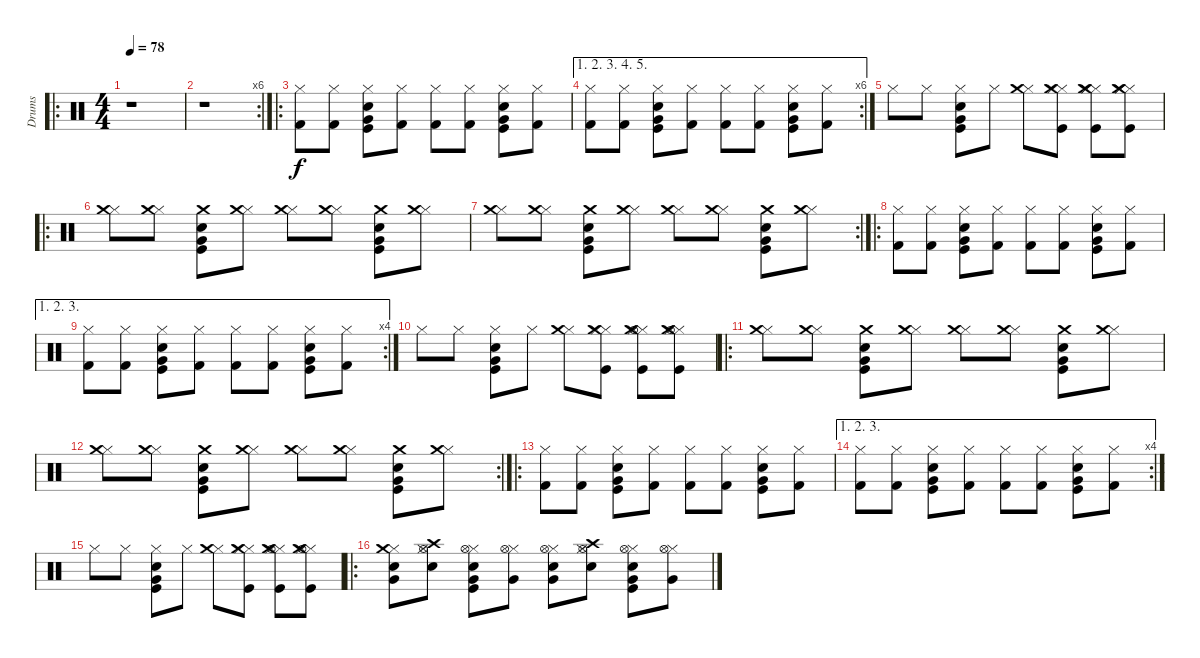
\track ("Drums" "Drums") {instrument percussion}
\staff {score}
\articulation defaults
\ro
\ts (4 4)
\tempo 78
\clef neutral
\ks c
r.1{dy f} |
\rc 6
r.1 |
\ro
("Hi-Hat (closed)" "Kick (hit) 2").8 ("Hi-Hat (closed)" "Kick (hit) 2").8 ("Hi-Hat (closed)" "Snare (hit) 2" "Kick (hit)" "Very Low Tom (hit)").8 ("Hi-Hat (closed)" "Kick (hit) 2").8 ("Hi-Hat (closed)" "Kick (hit) 2").8 ("Hi-Hat (closed)" "Kick (hit) 2").8 ("Hi-Hat (closed)" "Snare (hit) 2" "Kick (hit)" "Very Low Tom (hit)").8 ("Hi-Hat (closed)" "Kick (hit) 2").8 |
\ae (1 2 3 4 5)
\rc 6
("Hi-Hat (closed)" "Kick (hit) 2").8 ("Hi-Hat (closed)" "Kick (hit) 2").8 ("Hi-Hat (closed)" "Snare (hit) 2" "Kick (hit)" "Very Low Tom (hit)").8 ("Hi-Hat (closed)" "Kick (hit) 2").8 ("Hi-Hat (closed)" "Kick (hit) 2").8 ("Hi-Hat (closed)" "Kick (hit) 2").8 ("Hi-Hat (closed)" "Snare (hit) 2" "Kick (hit)" "Very Low Tom (hit)").8 ("Hi-Hat (closed)" "Kick (hit) 2").8 |
"Hi-Hat (closed)".8 "Hi-Hat (closed)".8 ("Hi-Hat (closed)" "Snare (hit) 2" "Kick (hit)" "Very Low Tom (hit)").8 "Hi-Hat (closed)".8 ("Hi-Hat (closed)" "Crash medium (hit)").8 ("Hi-Hat (closed)" "Hi-Hat (closed)" "Kick (hit)" "Crash medium (hit)").8 ("Hi-Hat (closed)" "Hi-Hat (closed)" "Hi-Hat (closed)" "Kick (hit)" "Crash medium (hit)").8 ("Hi-Hat (closed)" "Hi-Hat (closed)" "Hi-Hat (closed)" "Kick (hit)" "Crash medium (hit)").8 |
\ro
("Hi-Hat (closed)" "Crash medium (hit)").8 ("Hi-Hat (closed)" "Crash medium (hit)").8 ("Very Low Tom (hit)" "Snare (hit) 2" "Kick (hit)" "Crash medium (hit)").8 ("Hi-Hat (closed)" "Crash medium (hit)").8 ("Hi-Hat (closed)" "Crash medium (hit)").8 ("Hi-Hat (closed)" "Crash medium (hit)").8 ("Very Low Tom (hit)" "Snare (hit) 2" "Kick (hit)" "Crash medium (hit)").8 ("Hi-Hat (closed)" "Crash medium (hit)").8 |
\rc 2
("Hi-Hat (closed)" "Crash medium (hit)").8 ("Hi-Hat (closed)" "Crash medium (hit)").8 ("Very Low Tom (hit)" "Snare (hit) 2" "Kick (hit)" "Crash medium (hit)").8 ("Hi-Hat (closed)" "Crash medium (hit)").8 ("Hi-Hat (closed)" "Crash medium (hit)").8 ("Hi-Hat (closed)" "Crash medium (hit)").8 ("Very Low Tom (hit)" "Snare (hit) 2" "Kick (hit)" "Crash medium (hit)").8 ("Hi-Hat (closed)" "Crash medium (hit)").8 |
\ro
("Hi-Hat (closed)" "Kick (hit) 2").8 ("Hi-Hat (closed)" "Kick (hit) 2").8 ("Hi-Hat (closed)" "Snare (hit) 2" "Kick (hit)" "Very Low Tom (hit)").8 ("Hi-Hat (closed)" "Kick (hit) 2").8 ("Hi-Hat (closed)" "Kick (hit) 2").8 ("Hi-Hat (closed)" "Kick (hit) 2").8 ("Hi-Hat (closed)" "Snare (hit) 2" "Kick (hit)" "Very Low Tom (hit)").8 ("Hi-Hat (closed)" "Kick (hit) 2").8 |
\ae (1 2 3)
\rc 4
("Hi-Hat (closed)" "Kick (hit) 2").8 ("Hi-Hat (closed)" "Kick (hit) 2").8 ("Hi-Hat (closed)" "Snare (hit) 2" "Kick (hit)" "Very Low Tom (hit)").8 ("Hi-Hat (closed)" "Kick (hit) 2").8 ("Hi-Hat (closed)" "Kick (hit) 2").8 ("Hi-Hat (closed)" "Kick (hit) 2").8 ("Hi-Hat (closed)" "Snare (hit) 2" "Kick (hit)" "Very Low Tom (hit)").8 ("Hi-Hat (closed)" "Kick (hit) 2").8 |
"Hi-Hat (closed)".8 "Hi-Hat (closed)".8 ("Hi-Hat (closed)" "Snare (hit) 2" "Kick (hit)" "Very Low Tom (hit)").8 "Hi-Hat (closed)".8 ("Hi-Hat (closed)" "Crash medium (hit)").8 ("Hi-Hat (closed)" "Hi-Hat (closed)" "Kick (hit)" "Crash medium (hit)").8 ("Hi-Hat (closed)" "Hi-Hat (closed)" "Hi-Hat (open)" "Kick (hit)" "Crash medium (hit)").8 ("Hi-Hat (closed)" "Hi-Hat (closed)" "Hi-Hat (open)" "Kick (hit)" "Crash medium (hit)").8 |
\ro
("Hi-Hat (closed)" "Crash medium (hit)").8 ("Hi-Hat (closed)" "Crash medium (hit)").8 ("Very Low Tom (hit)" "Snare (hit) 2" "Kick (hit)" "Crash medium (hit)").8 ("Hi-Hat (closed)" "Crash medium (hit)").8 ("Hi-Hat (closed)" "Crash medium (hit)").8 ("Hi-Hat (closed)" "Crash medium (hit)").8 ("Very Low Tom (hit)" "Snare (hit) 2" "Kick (hit)" "Crash medium (hit)").8 ("Hi-Hat (closed)" "Crash medium (hit)").8 |
\rc 2
("Hi-Hat (closed)" "Crash medium (hit)").8 ("Hi-Hat (closed)" "Crash medium (hit)").8 ("Very Low Tom (hit)" "Snare (hit) 2" "Kick (hit)" "Crash medium (hit)").8 ("Hi-Hat (closed)" "Crash medium (hit)").8 ("Hi-Hat (closed)" "Crash medium (hit)").8 ("Hi-Hat (closed)" "Crash medium (hit)").8 ("Very Low Tom (hit)" "Snare (hit) 2" "Kick (hit)" "Crash medium (hit)").8 ("Hi-Hat (closed)" "Crash medium (hit)").8 |
\ro
("Hi-Hat (closed)" "Kick (hit) 2").8 ("Hi-Hat (closed)" "Kick (hit) 2").8 ("Hi-Hat (closed)" "Snare (hit) 2" "Kick (hit)" "Very Low Tom (hit)").8 ("Hi-Hat (closed)" "Kick (hit) 2").8 ("Hi-Hat (closed)" "Kick (hit) 2").8 ("Hi-Hat (closed)" "Kick (hit) 2").8 ("Hi-Hat (closed)" "Snare (hit) 2" "Kick (hit)" "Very Low Tom (hit)").8 ("Hi-Hat (closed)" "Kick (hit) 2").8 |
\ae (1 2 3)
\rc 4
("Hi-Hat (closed)" "Kick (hit) 2").8 ("Hi-Hat (closed)" "Kick (hit) 2").8 ("Hi-Hat (closed)" "Snare (hit) 2" "Kick (hit)" "Very Low Tom (hit)").8 ("Hi-Hat (closed)" "Kick (hit) 2").8 ("Hi-Hat (closed)" "Kick (hit) 2").8 ("Hi-Hat (closed)" "Kick (hit) 2").8 ("Hi-Hat (closed)" "Snare (hit) 2" "Kick (hit)" "Very Low Tom (hit)").8 ("Hi-Hat (closed)" "Kick (hit) 2").8 |
"Hi-Hat (closed)".8 "Hi-Hat (closed)".8 ("Hi-Hat (closed)" "Snare (hit) 2" "Kick (hit)" "Very Low Tom (hit)").8 "Hi-Hat (closed)".8 ("Hi-Hat (closed)" "Crash medium (hit)").8 ("Hi-Hat (closed)" "Hi-Hat (closed)" "Kick (hit)" "Crash medium (hit)").8 ("Hi-Hat (closed)" "Hi-Hat (closed)" "Hi-Hat (open)" "Kick (hit)" "Crash medium (hit)").8 ("Hi-Hat (closed)" "Hi-Hat (closed)" "Hi-Hat (open)" "Kick (hit)" "Crash medium (hit)").8 |
\ro
("Hi-Hat (closed)" "Crash medium (hit)" "Snare (hit) 2" "Very Low Tom (hit)").8 ("Hi-Hat (closed)" "Crash high (hit)" "Hi-Hat (open)" "Snare (hit) 2").8 ("Hi-Hat (closed)" "Snare (hit) 2" "Hi-Hat (open)" "Kick (hit)" "Very Low Tom (hit)").8 ("Hi-Hat (closed)" "Hi-Hat (open)" "Very Low Tom (hit)").8 ("Hi-Hat (closed)" "Hi-Hat (open)" "Snare (hit) 2" "Very Low Tom (hit)").8 ("Hi-Hat (closed)" "Crash high (hit)" "Hi-Hat (open)" "Snare (hit) 2").8 ("Hi-Hat (closed)" "Snare (hit) 2" "Hi-Hat (open)" "Kick (hit)" "Very Low Tom (hit)").8 ("Hi-Hat (closed)" "Hi-Hat (open)" "Very Low Tom (hit)").8
